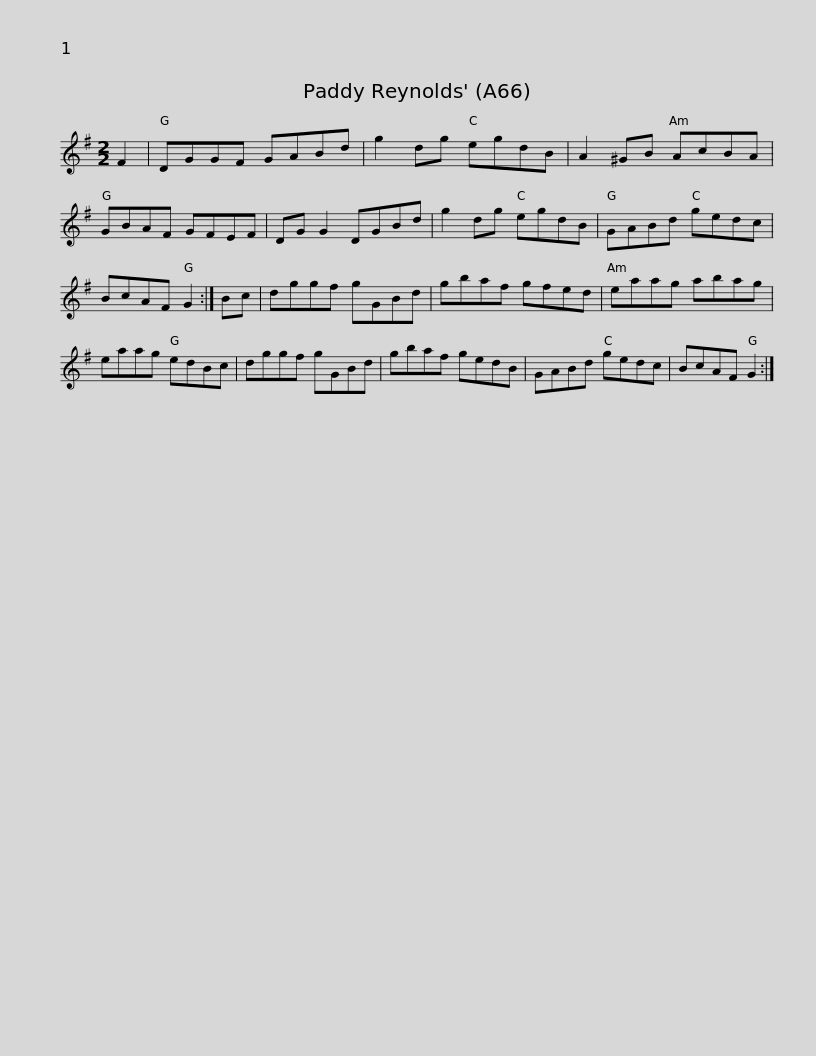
X:1
L:1/8
M:2/2
I:linebreak $
K:G
V:1 treble
V:1
 F2 | DGGF GABd | g2 dg egdB | A2 ^GB AcBA | GBAF GFEF | %5
 DG G2 DGBd |$ g2 dg egdB | GABd gedc | BcAF G2 :| Bc | %10
 dggf gGBd | gbaf gfed |$ eaag abag | eaag edBc | dggf gGBd | %15
 gbaf gedB | GABd gedc |$ BcAF G2 :| %18
